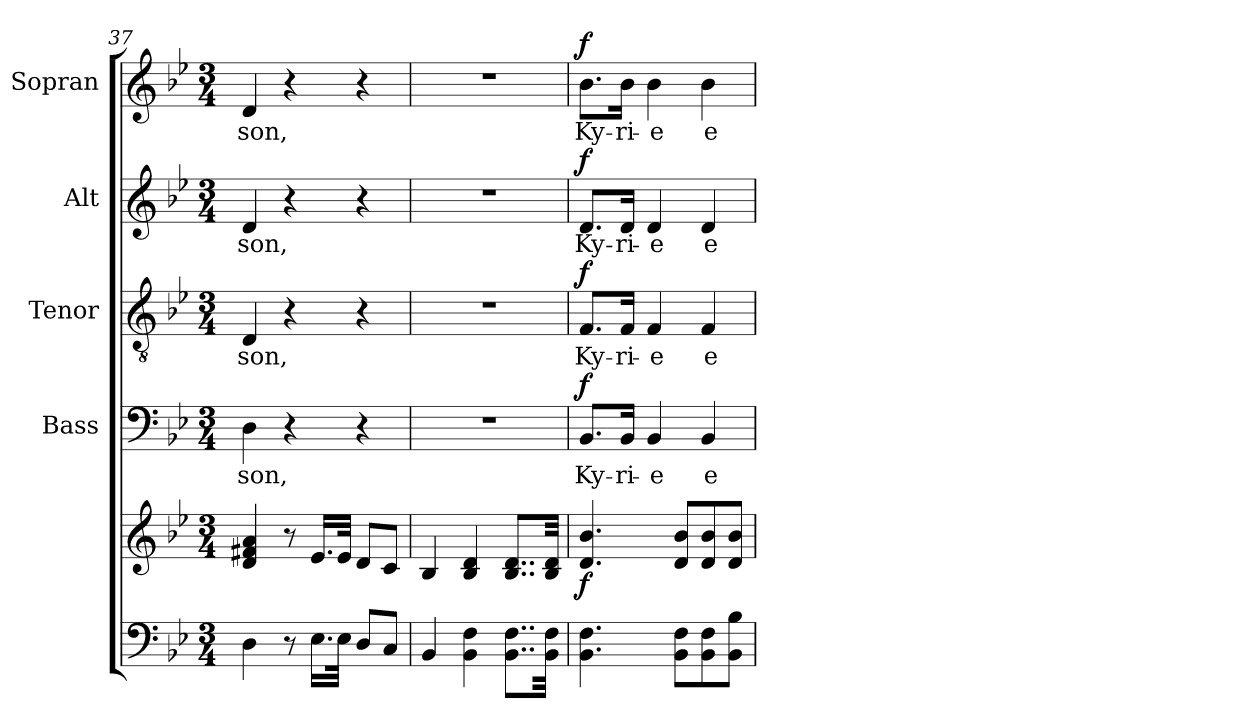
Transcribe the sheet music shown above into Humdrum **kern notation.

**kern	**kern	**dynam	**kern	**text	**dynam	**kern	**text	**dynam	**kern	**text	**dynam	**kern	**text	**dynam
*part5	*part5	*part5	*part4	*part4	*part4	*part3	*part3	*part3	*part2	*part2	*part2	*part1	*part1	*part1
*staff6	*staff5	*staff5/6	*staff4	*staff4	*staff4	*staff3	*staff3	*staff3	*staff2	*staff2	*staff2	*staff1	*staff1	*staff1
*	*	*	*I"Bass	*	*	*I"Tenor	*	*	*I"Alt	*	*	*I"Sopran	*	*
*	*	*	*I'B.	*	*	*I'T.	*	*	*I'A.	*	*	*I'S.	*	*
*clefF4	*clefG2	*	*clefF4	*	*	*clefGv2	*	*	*clefG2	*	*	*clefG2	*	*
*k[b-e-]	*k[b-e-]	*	*k[b-e-]	*	*	*k[b-e-]	*	*	*k[b-e-]	*	*	*k[b-e-]	*	*
*B-:	*B-:	*	*B-:	*	*	*B-:	*	*	*B-:	*	*	*B-:	*	*
*M3/4	*M3/4	*	*M3/4	*	*	*M3/4	*	*	*M3/4	*	*	*M3/4	*	*
=37	=37	=37	=37	=37	=37	=37	=37	=37	=37	=37	=37	=37	=37	=37
!	!	!	!	!LO:LY:b	!	!	!LO:LY:b	!	!	!LO:LY:b	!	!	!LO:LY:b	!
4D\	4d/ 4f#X/ 4a/	.	4D\	-son,	.	4D/	-son,	.	4d/	-son,	.	4d/	-son,	.
8r	8r	.	4r	.	.	4r	.	.	4r	.	.	4r	.	.
16.E-\LL	16.e-/LL	.	.	.	.	.	.	.	.	.	.	.	.	.
32E-\JJk	32e-/JJk	.	.	.	.	.	.	.	.	.	.	.	.	.
8D/L	8d/L	.	4r	.	.	4r	.	.	4r	.	.	4r	.	.
8C/J	8c/J	.	.	.	.	.	.	.	.	.	.	.	.	.
!!LO:PB:g=z
=38	=38	=38	=38	=38	=38	=38	=38	=38	=38	=38	=38	=38	=38	=38
4BB-/	4B-/	.	2.r	.	.	2.r	.	.	2.r	.	.	2.r	.	.
4BB-\ 4F\	4B-/ 4d/	.	.	.	.	.	.	.	.	.	.	.	.	.
8..BB-\ 8..F\L	8..B-/ 8..d/L	.	.	.	.	.	.	.	.	.	.	.	.	.
32BB-\ 32F\Jkk	32B-/ 32d/Jkk	.	.	.	.	.	.	.	.	.	.	.	.	.
=39	=39	=39	=39	=39	=39	=39	=39	=39	=39	=39	=39	=39	=39	=39
!	!	!LO:DY:b	!	!LO:LY:b	!LO:DY:a	!	!LO:LY:b	!LO:DY:a	!	!LO:LY:b	!LO:DY:a	!	!LO:LY:b	!LO:DY:a
4.BB-\ 4.F\	4.d/ 4.b-/	f	8.BB-/L	Ky-	f	8.F/L	Ky-	f	8.d/L	Ky-	f	8.b-\L	Ky-	f
!	!	!	!	!LO:LY:b	!	!	!LO:LY:b	!	!	!LO:LY:b	!	!	!LO:LY:b	!
.	.	.	16BB-/Jk	-ri-	.	16F/Jk	-ri-	.	16d/Jk	-ri-	.	16b-\Jk	-ri-	.
!	!	!	!	!LO:LY:b	!	!	!LO:LY:b	!	!	!LO:LY:b	!	!	!LO:LY:b	!
.	.	.	4BB-/	-e	.	4F/	-e	.	4d/	-e	.	4b-\	-e	.
8BB-\ 8F\L	8d/ 8b-/L	.	.	.	.	.	.	.	.	.	.	.	.	.
!	!	!	!	!LO:LY:b	!	!	!LO:LY:b	!	!	!LO:LY:b	!	!	!LO:LY:b	!
8BB-\ 8F\	8d/ 8b-/	.	4BB-/	e-	.	4F/	e-	.	4d/	e-	.	4b-\	e-	.
8BB-\ 8B-\J	8d/ 8b-/J	.	.	.	.	.	.	.	.	.	.	.	.	.
=	=	=	=	=	=	=	=	=	=	=	=	=	=	=
*-	*-	*-	*-	*-	*-	*-	*-	*-	*-	*-	*-	*-	*-	*-
